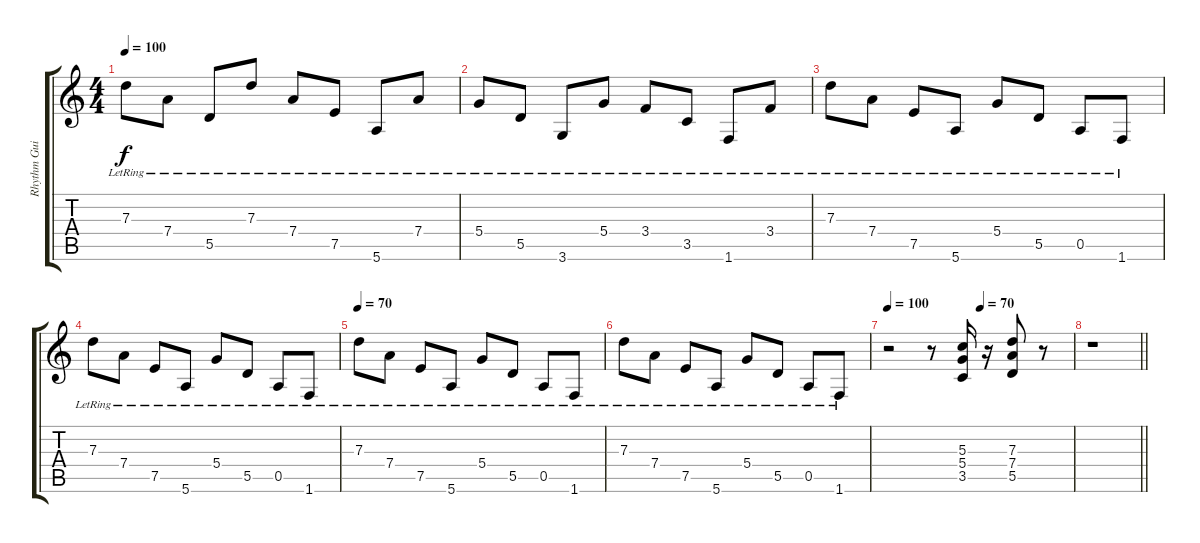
\track ("Rhythm Guitar II - Clean" "Rhythm Gui") {instrument electricguitarclean}
\staff {score tabs}
\tuning (E4 B3 G3 D3 A2 E2) {hide}
\ts (4 4)
\tempo 100
\clef g2
\ks c
7.3{lr}.8{dy f} 7.4{lr}.8 5.5{lr}.8 7.3{lr}.8 7.4{lr}.8 7.5{lr}.8 5.6{lr}.8 7.4{lr}.8 |
5.4{lr}.8 5.5{lr}.8 3.6{lr}.8 5.4{lr}.8 3.4{lr}.8 3.5{lr}.8 1.6{lr}.8 3.4{lr}.8 |
7.3{lr}.8 7.4{lr}.8 7.5{lr}.8 5.6{lr}.8 5.4{lr}.8 5.5{lr}.8 0.5{lr}.8 1.6{lr}.8 |
7.3{lr}.8 7.4{lr}.8 7.5{lr}.8 5.6{lr}.8 5.4{lr}.8 5.5{lr}.8 0.5{lr}.8 1.6{lr}.8 |
\tempo 70
7.3{lr}.8 7.4{lr}.8 7.5{lr}.8 5.6{lr}.8 5.4{lr}.8 5.5{lr}.8 0.5{lr}.8 1.6{lr}.8 |
7.3{lr}.8 7.4{lr}.8 7.5{lr}.8 5.6{lr}.8 5.4{lr}.8 5.5{lr}.8 0.5{lr}.8 1.6{lr}.8 |
\tempo 100
\tempo (70 0.5)
r.2 r.8 (5.3 5.4 3.5).16 r.16 (7.3 7.4 5.5).8 r.8 |
\barLineRight lightlight
r.1
